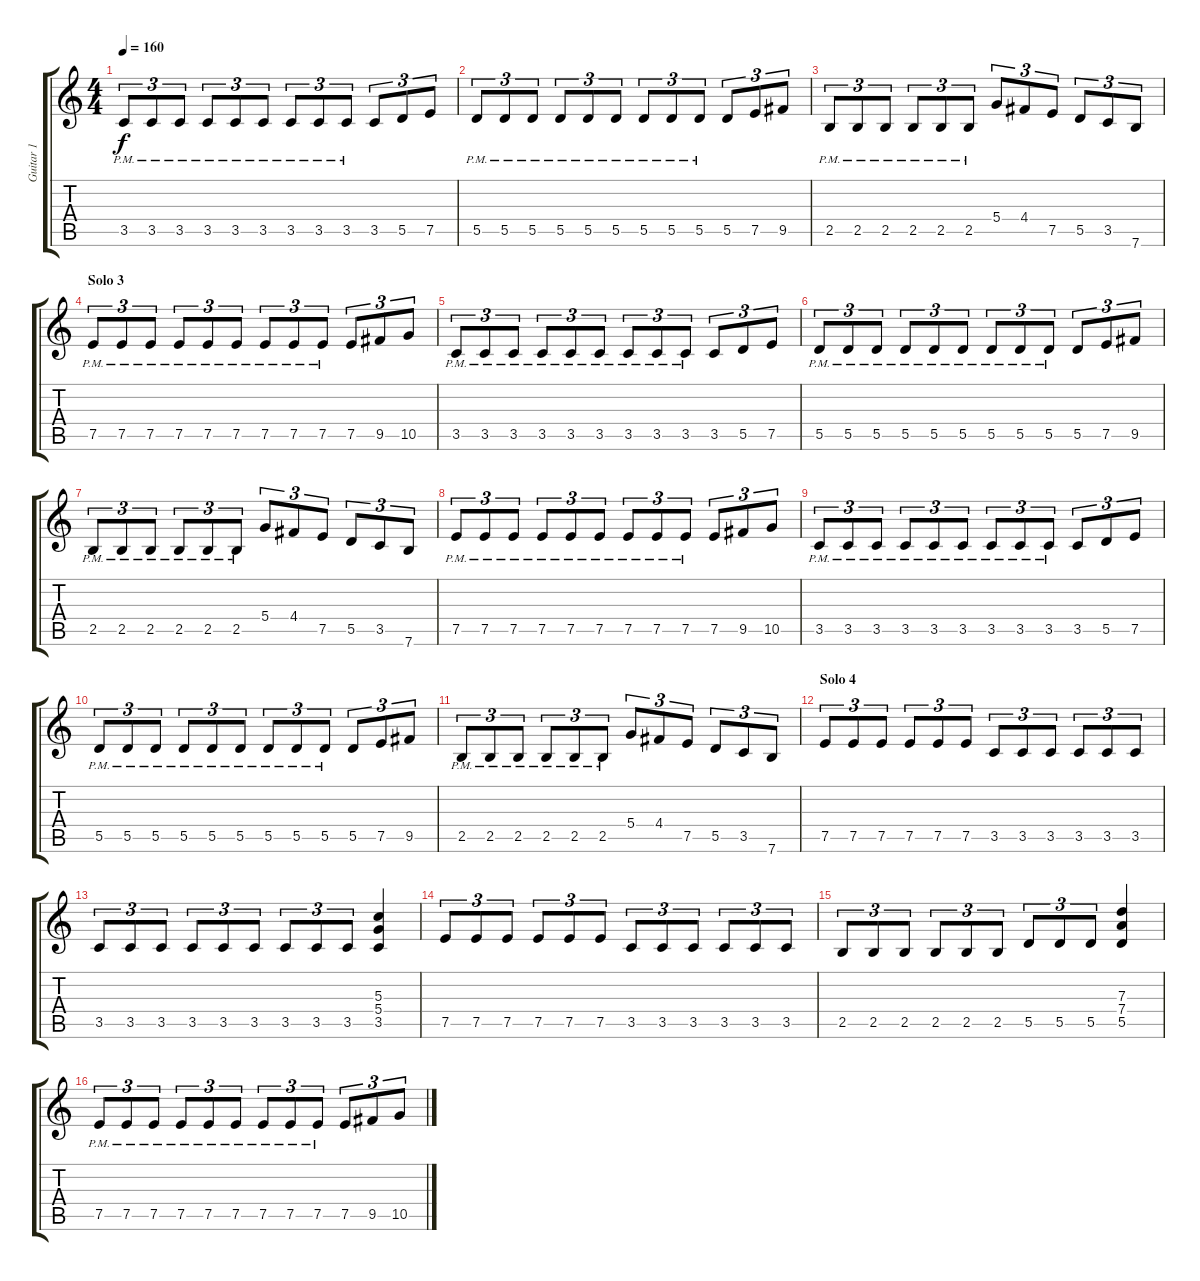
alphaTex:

\track ("Guitar 1" "Guitar 1") {instrument distortionguitar}
\staff {score tabs}
\tuning (E4 B3 G3 D3 A2 E2) {hide}
\ts (4 4)
\tempo 160
\clef g2
\ks c
3.5{pm}.8{tu (3 2) dy f} 3.5{pm}.8{tu (3 2)} 3.5{pm}.8{tu (3 2)} 3.5{pm}.8{tu (3 2)} 3.5{pm}.8{tu (3 2)} 3.5{pm}.8{tu (3 2)} 3.5{pm}.8{tu (3 2)} 3.5{pm}.8{tu (3 2)} 3.5{pm}.8{tu (3 2)} 3.5.8{tu (3 2)} 5.5.8{tu (3 2)} 7.5.8{tu (3 2)} |
5.5{pm}.8{tu (3 2)} 5.5{pm}.8{tu (3 2)} 5.5{pm}.8{tu (3 2)} 5.5{pm}.8{tu (3 2)} 5.5{pm}.8{tu (3 2)} 5.5{pm}.8{tu (3 2)} 5.5{pm}.8{tu (3 2)} 5.5{pm}.8{tu (3 2)} 5.5{pm}.8{tu (3 2)} 5.5.8{tu (3 2)} 7.5.8{tu (3 2)} 9.5.8{tu (3 2)} |
2.5{pm}.8{tu (3 2)} 2.5{pm}.8{tu (3 2)} 2.5{pm}.8{tu (3 2)} 2.5{pm}.8{tu (3 2)} 2.5{pm}.8{tu (3 2)} 2.5{pm}.8{tu (3 2)} 5.4.8{tu (3 2)} 4.4.8{tu (3 2)} 7.5.8{tu (3 2)} 5.5.8{tu (3 2)} 3.5.8{tu (3 2)} 7.6.8{tu (3 2)} |
\section ("" "Solo 3")
7.5{pm}.8{tu (3 2)} 7.5{pm}.8{tu (3 2)} 7.5{pm}.8{tu (3 2)} 7.5{pm}.8{tu (3 2)} 7.5{pm}.8{tu (3 2)} 7.5{pm}.8{tu (3 2)} 7.5{pm}.8{tu (3 2)} 7.5{pm}.8{tu (3 2)} 7.5{pm}.8{tu (3 2)} 7.5.8{tu (3 2)} 9.5.8{tu (3 2)} 10.5.8{tu (3 2)} |
3.5{pm}.8{tu (3 2)} 3.5{pm}.8{tu (3 2)} 3.5{pm}.8{tu (3 2)} 3.5{pm}.8{tu (3 2)} 3.5{pm}.8{tu (3 2)} 3.5{pm}.8{tu (3 2)} 3.5{pm}.8{tu (3 2)} 3.5{pm}.8{tu (3 2)} 3.5{pm}.8{tu (3 2)} 3.5.8{tu (3 2)} 5.5.8{tu (3 2)} 7.5.8{tu (3 2)} |
5.5{pm}.8{tu (3 2)} 5.5{pm}.8{tu (3 2)} 5.5{pm}.8{tu (3 2)} 5.5{pm}.8{tu (3 2)} 5.5{pm}.8{tu (3 2)} 5.5{pm}.8{tu (3 2)} 5.5{pm}.8{tu (3 2)} 5.5{pm}.8{tu (3 2)} 5.5{pm}.8{tu (3 2)} 5.5.8{tu (3 2)} 7.5.8{tu (3 2)} 9.5.8{tu (3 2)} |
2.5{pm}.8{tu (3 2)} 2.5{pm}.8{tu (3 2)} 2.5{pm}.8{tu (3 2)} 2.5{pm}.8{tu (3 2)} 2.5{pm}.8{tu (3 2)} 2.5{pm}.8{tu (3 2)} 5.4.8{tu (3 2)} 4.4.8{tu (3 2)} 7.5.8{tu (3 2)} 5.5.8{tu (3 2)} 3.5.8{tu (3 2)} 7.6.8{tu (3 2)} |
7.5{pm}.8{tu (3 2)} 7.5{pm}.8{tu (3 2)} 7.5{pm}.8{tu (3 2)} 7.5{pm}.8{tu (3 2)} 7.5{pm}.8{tu (3 2)} 7.5{pm}.8{tu (3 2)} 7.5{pm}.8{tu (3 2)} 7.5{pm}.8{tu (3 2)} 7.5{pm}.8{tu (3 2)} 7.5.8{tu (3 2)} 9.5.8{tu (3 2)} 10.5.8{tu (3 2)} |
3.5{pm}.8{tu (3 2)} 3.5{pm}.8{tu (3 2)} 3.5{pm}.8{tu (3 2)} 3.5{pm}.8{tu (3 2)} 3.5{pm}.8{tu (3 2)} 3.5{pm}.8{tu (3 2)} 3.5{pm}.8{tu (3 2)} 3.5{pm}.8{tu (3 2)} 3.5{pm}.8{tu (3 2)} 3.5.8{tu (3 2)} 5.5.8{tu (3 2)} 7.5.8{tu (3 2)} |
5.5{pm}.8{tu (3 2)} 5.5{pm}.8{tu (3 2)} 5.5{pm}.8{tu (3 2)} 5.5{pm}.8{tu (3 2)} 5.5{pm}.8{tu (3 2)} 5.5{pm}.8{tu (3 2)} 5.5{pm}.8{tu (3 2)} 5.5{pm}.8{tu (3 2)} 5.5{pm}.8{tu (3 2)} 5.5.8{tu (3 2)} 7.5.8{tu (3 2)} 9.5.8{tu (3 2)} |
2.5{pm}.8{tu (3 2)} 2.5{pm}.8{tu (3 2)} 2.5{pm}.8{tu (3 2)} 2.5{pm}.8{tu (3 2)} 2.5{pm}.8{tu (3 2)} 2.5{pm}.8{tu (3 2)} 5.4.8{tu (3 2)} 4.4.8{tu (3 2)} 7.5.8{tu (3 2)} 5.5.8{tu (3 2)} 3.5.8{tu (3 2)} 7.6.8{tu (3 2)} |
\section ("" "Solo 4")
7.5.8{tu (3 2)} 7.5.8{tu (3 2)} 7.5.8{tu (3 2)} 7.5.8{tu (3 2)} 7.5.8{tu (3 2)} 7.5.8{tu (3 2)} 3.5.8{tu (3 2)} 3.5.8{tu (3 2)} 3.5.8{tu (3 2)} 3.5.8{tu (3 2)} 3.5.8{tu (3 2)} 3.5.8{tu (3 2)} |
3.5.8{tu (3 2)} 3.5.8{tu (3 2)} 3.5.8{tu (3 2)} 3.5.8{tu (3 2)} 3.5.8{tu (3 2)} 3.5.8{tu (3 2)} 3.5.8{tu (3 2)} 3.5.8{tu (3 2)} 3.5.8{tu (3 2)} (5.3 5.4 3.5).4 |
7.5.8{tu (3 2)} 7.5.8{tu (3 2)} 7.5.8{tu (3 2)} 7.5.8{tu (3 2)} 7.5.8{tu (3 2)} 7.5.8{tu (3 2)} 3.5.8{tu (3 2)} 3.5.8{tu (3 2)} 3.5.8{tu (3 2)} 3.5.8{tu (3 2)} 3.5.8{tu (3 2)} 3.5.8{tu (3 2)} |
2.5.8{tu (3 2)} 2.5.8{tu (3 2)} 2.5.8{tu (3 2)} 2.5.8{tu (3 2)} 2.5.8{tu (3 2)} 2.5.8{tu (3 2)} 5.5.8{tu (3 2)} 5.5.8{tu (3 2)} 5.5.8{tu (3 2)} (7.3 7.4 5.5).4 |
7.5{pm}.8{tu (3 2)} 7.5{pm}.8{tu (3 2)} 7.5{pm}.8{tu (3 2)} 7.5{pm}.8{tu (3 2)} 7.5{pm}.8{tu (3 2)} 7.5{pm}.8{tu (3 2)} 7.5{pm}.8{tu (3 2)} 7.5{pm}.8{tu (3 2)} 7.5{pm}.8{tu (3 2)} 7.5.8{tu (3 2)} 9.5.8{tu (3 2)} 10.5.8{tu (3 2)}
